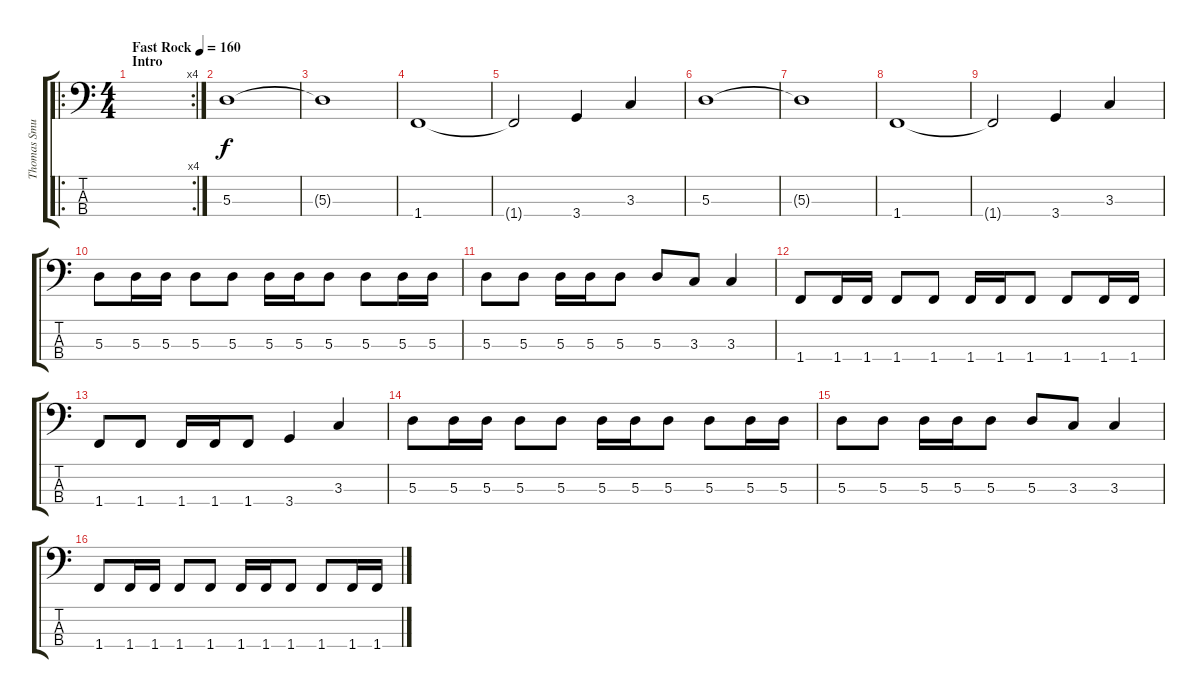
\track ("Thomas Smuszynski" "Thomas Smu") {instrument electricbassfinger}
\staff {score tabs}
\tuning (G2 D2 A1 E1) {hide}
\ro
\rc 4
\ts (4 4)
\section ("" "Intro")
\tempo (160 "Fast Rock")
\clef f4
\ks c
|
5.3.1 |
5.3{t}.1 |
1.4.1 |
1.4{t}.2 3.4.4 3.3.4 |
5.3.1 |
5.3{t}.1 |
1.4.1 |
1.4{t}.2 3.4.4 3.3.4 |
5.3.8 5.3.16 5.3.16 5.3.8 5.3.8 5.3.16 5.3.16 5.3.8 5.3.8 5.3.16 5.3.16 |
5.3.8 5.3.8 5.3.16 5.3.16 5.3.8 5.3.8 3.3.8 3.3.4 |
1.4.8 1.4.16 1.4.16 1.4.8 1.4.8 1.4.16 1.4.16 1.4.8 1.4.8 1.4.16 1.4.16 |
1.4.8 1.4.8 1.4.16 1.4.16 1.4.8 3.4.4 3.3.4 |
5.3.8 5.3.16 5.3.16 5.3.8 5.3.8 5.3.16 5.3.16 5.3.8 5.3.8 5.3.16 5.3.16 |
5.3.8 5.3.8 5.3.16 5.3.16 5.3.8 5.3.8 3.3.8 3.3.4 |
1.4.8 1.4.16 1.4.16 1.4.8 1.4.8 1.4.16 1.4.16 1.4.8 1.4.8 1.4.16 1.4.16
